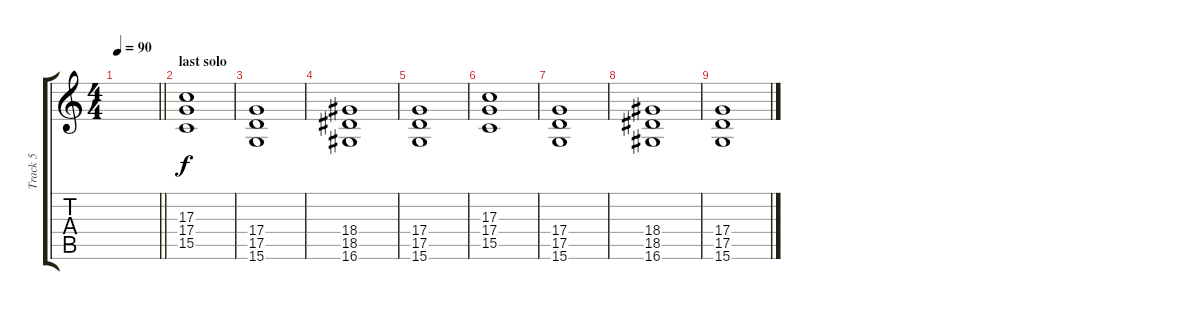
\track ("Track 5" "Track 5") {instrument lead1square}
\staff {score tabs}
\tuning (E4 B3 G3 D3 A2 E2) {hide}
\ts (4 4)
\tempo 90
\clef g2
\barLineRight lightlight
\ks c
|
\section ("" "last solo")
(17.3 17.4 15.5).1 |
(17.4 17.5 15.6).1 |
(18.4 18.5 16.6).1 |
(17.4 17.5 15.6).1 |
(17.3 17.4 15.5).1 |
(17.4 17.5 15.6).1 |
(18.4 18.5 16.6).1 |
(17.4 17.5 15.6).1
